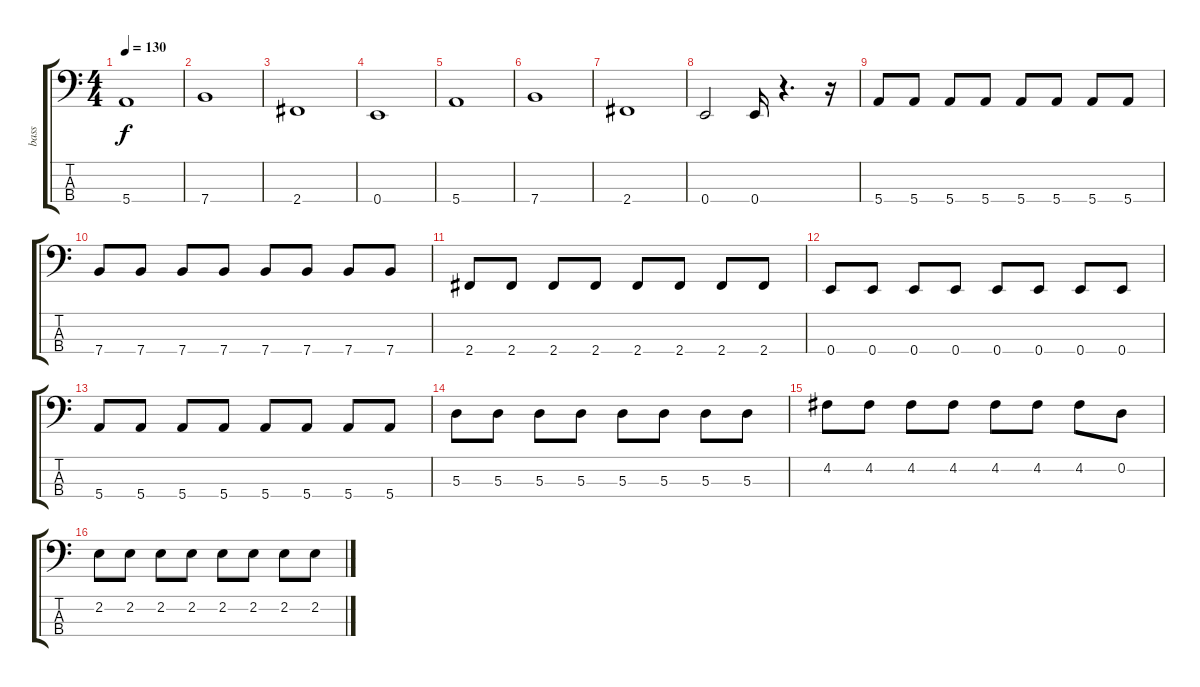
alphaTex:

\track ("bass" "bass") {instrument electricbassfinger}
\staff {score tabs}
\tuning (G2 D2 A1 E1) {hide}
\ts (4 4)
\tempo 130
\clef f4
\ks c
5.4.1{dy f} |
7.4.1 |
2.4.1 |
0.4.1 |
5.4.1 |
7.4.1 |
2.4.1 |
0.4.2 0.4.16 r.4{d} r.16 |
5.4.8 5.4.8 5.4.8 5.4.8 5.4.8 5.4.8 5.4.8 5.4.8 |
7.4.8 7.4.8 7.4.8 7.4.8 7.4.8 7.4.8 7.4.8 7.4.8 |
2.4.8 2.4.8 2.4.8 2.4.8 2.4.8 2.4.8 2.4.8 2.4.8 |
0.4.8 0.4.8 0.4.8 0.4.8 0.4.8 0.4.8 0.4.8 0.4.8 |
5.4.8 5.4.8 5.4.8 5.4.8 5.4.8 5.4.8 5.4.8 5.4.8 |
5.3.8 5.3.8 5.3.8 5.3.8 5.3.8 5.3.8 5.3.8 5.3.8 |
4.2.8 4.2.8 4.2.8 4.2.8 4.2.8 4.2.8 4.2.8 0.2.8 |
2.2.8 2.2.8 2.2.8 2.2.8 2.2.8 2.2.8 2.2.8 2.2.8
